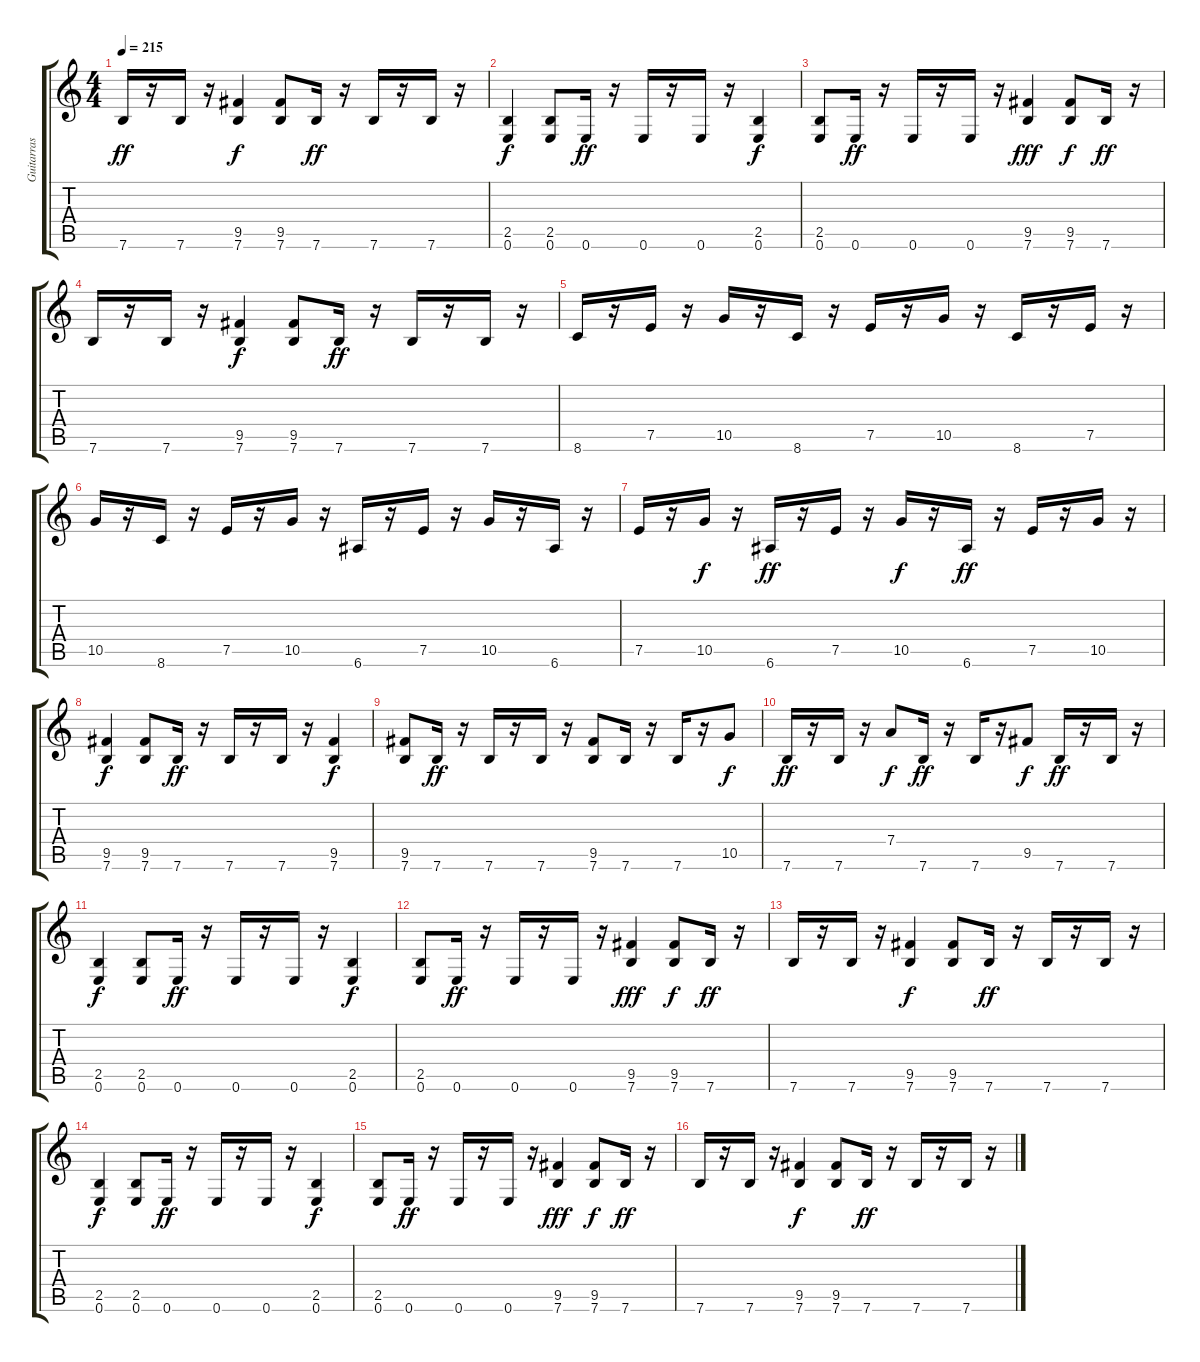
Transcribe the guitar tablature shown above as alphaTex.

\track ("Guitarras" "Guitarras") {instrument distortionguitar}
\staff {score tabs}
\tuning (E4 B3 G3 D3 A2 E2) {hide}
\ts (4 4)
\tempo 215
\clef g2
\ks c
7.6.16{dy ff} r.16 7.6.16 r.16 (9.5 7.6).4{dy f} (9.5 7.6).8 7.6.16{dy ff} r.16 7.6.16 r.16 7.6.16 r.16 |
(2.5 0.6).4{dy f} (2.5 0.6).8 0.6.16{dy ff} r.16 0.6.16 r.16 0.6.16 r.16 (2.5 0.6).4{dy f} |
(2.5 0.6).8 0.6.16{dy ff} r.16 0.6.16 r.16 0.6.16 r.16 (9.5 7.6).4{dy fff} (9.5 7.6).8{dy f} 7.6.16{dy ff} r.16 |
7.6.16 r.16 7.6.16 r.16 (9.5 7.6).4{dy f} (9.5 7.6).8 7.6.16{dy ff} r.16 7.6.16 r.16 7.6.16 r.16 |
8.6.16 r.16 7.5.16 r.16 10.5.16 r.16 8.6.16 r.16 7.5.16 r.16 10.5.16 r.16 8.6.16 r.16 7.5.16 r.16 |
10.5.16 r.16 8.6.16 r.16 7.5.16 r.16 10.5.16 r.16 6.6.16 r.16 7.5.16 r.16 10.5.16 r.16 6.6.16 r.16 |
7.5.16 r.16 10.5.16{dy f} r.16 6.6.16{dy ff} r.16 7.5.16 r.16 10.5.16{dy f} r.16 6.6.16{dy ff} r.16 7.5.16 r.16 10.5.16 r.16 |
(9.5 7.6).4{dy f} (9.5 7.6).8 7.6.16{dy ff} r.16 7.6.16 r.16 7.6.16 r.16 (9.5 7.6).4{dy f} |
(9.5 7.6).8 7.6.16{dy ff} r.16 7.6.16 r.16 7.6.16 r.16 (9.5 7.6).8 7.6.16 r.16 7.6.16 r.16 10.5.8{dy f} |
7.6.16{dy ff} r.16 7.6.16 r.16 7.4.8{dy f} 7.6.16{dy ff} r.16 7.6.16 r.16 9.5.8{dy f} 7.6.16{dy ff} r.16 7.6.16 r.16 |
(2.5 0.6).4{dy f} (2.5 0.6).8 0.6.16{dy ff} r.16 0.6.16 r.16 0.6.16 r.16 (2.5 0.6).4{dy f} |
(2.5 0.6).8 0.6.16{dy ff} r.16 0.6.16 r.16 0.6.16 r.16 (9.5 7.6).4{dy fff} (9.5 7.6).8{dy f} 7.6.16{dy ff} r.16 |
7.6.16 r.16 7.6.16 r.16 (9.5 7.6).4{dy f} (9.5 7.6).8 7.6.16{dy ff} r.16 7.6.16 r.16 7.6.16 r.16 |
(2.5 0.6).4{dy f} (2.5 0.6).8 0.6.16{dy ff} r.16 0.6.16 r.16 0.6.16 r.16 (2.5 0.6).4{dy f} |
(2.5 0.6).8 0.6.16{dy ff} r.16 0.6.16 r.16 0.6.16 r.16 (9.5 7.6).4{dy fff} (9.5 7.6).8{dy f} 7.6.16{dy ff} r.16 |
7.6.16 r.16 7.6.16 r.16 (9.5 7.6).4{dy f} (9.5 7.6).8 7.6.16{dy ff} r.16 7.6.16 r.16 7.6.16 r.16
